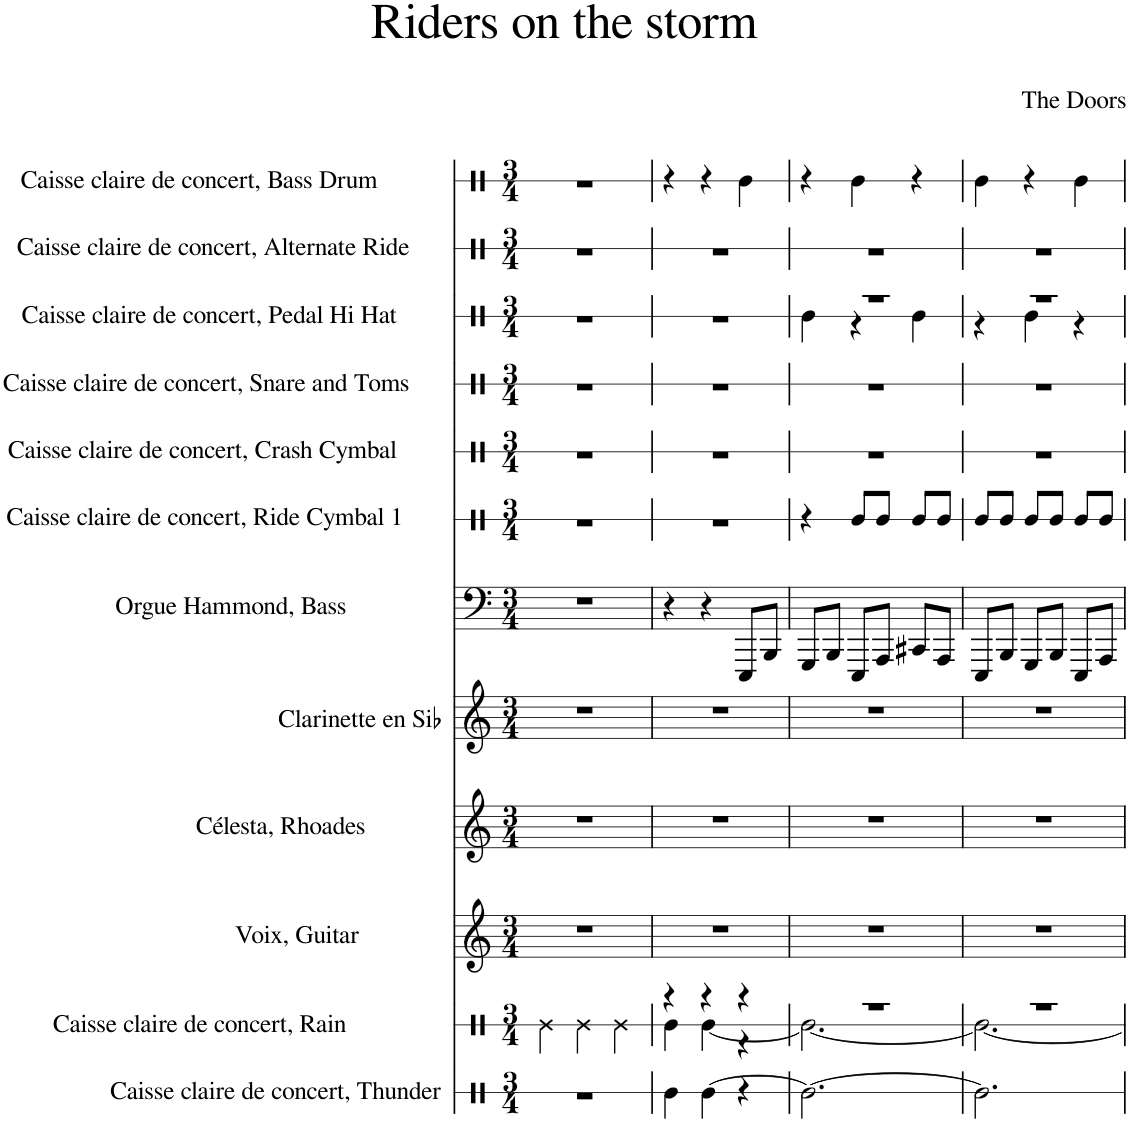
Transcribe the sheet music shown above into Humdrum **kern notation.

**kern	**kern	**kern	**kern	**kern	**kern	**kern	**kern	**kern	**kern	**kern	**kern
*part12	*part11	*part10	*part9	*part8	*part7	*part6	*part5	*part4	*part3	*part2	*part1
*staff12	*staff11	*staff10	*staff9	*staff8	*staff7	*staff6	*staff5	*staff4	*staff3	*staff2	*staff1
*I"Caisse claire de concert, Thunder	*I"Caisse claire de concert, Rain	*I"Voix, Guitar	*I"Célesta, Rhoades	*I"Clarinette en Sib	*I"Orgue Hammond, Bass	*I"Caisse claire de concert, Ride Cymbal 1	*I"Caisse claire de concert, Crash Cymbal	*I"Caisse claire de concert, Snare and Toms	*I"Caisse claire de concert, Pedal Hi Hat	*I"Caisse claire de concert, Alternate Ride	*I"Caisse claire de concert, Bass Drum
*I'CC con.	*I'CC con.	*I'Vx.	*I'Cél.	*I'Clar. Sib	*I'Org. Hm.	*I'CC con.	*I'CC con.	*I'CC con.	*I'CC con.	*I'CC con.	*I'CC con.
*stria1	*stria1	*	*	*	*	*stria1	*stria1	*stria1	*stria1	*stria1	*stria1
*clefX	*clefX	*clefG2	*clefG2	*clefG2	*clefF4	*clefX	*clefX	*clefX	*clefX	*clefX	*clefX
*	*	*	*Trd-7c-12	*Trd1c2	*	*	*	*	*	*	*
*k[]	*k[]	*k[]	*k[]	*k[]	*k[]	*k[]	*k[]	*k[]	*k[]	*k[]	*k[]
*M3/4	*M3/4	*M3/4	*M3/4	*M3/4	*M3/4	*M3/4	*M3/4	*M3/4	*M3/4	*M3/4	*M3/4
=1	=1	=1	=1	=1	=1	=1	=1	=1	=1	=1	=1
2.r	4Re\	2.r	2.r	2.r	2.r	2.r	2.r	2.r	2.r	2.r	2.r
.	4Re\	.	.	.	.	.	.	.	.	.	.
.	4Re\	.	.	.	.	.	.	.	.	.	.
=2	=2	=2	=2	=2	=2	=2	=2	=2	=2	=2	=2
*	*^	*	*	*	*	*	*	*	*	*	*
4Re\	4r	4Re\	2.r	2.r	2.r	4r	2.r	2.r	2.r	2.r	2.r	4r
[4Re\	4r	[4Re\	.	.	.	4r	.	.	.	.	.	4r
4r	4r	4r	.	.	.	8EEE/L	.	.	.	.	.	4Re\
.	.	.	.	.	.	8BBB/J	.	.	.	.	.	.
=3	=3	=3	=3	=3	=3	=3	=3	=3	=3	=3	=3	=3
*	*	*	*	*	*	*	*	*	*	*^	*	*
2.Re\_	2.r	2.Re\_	2.r	2.r	2.r	8GGG/L	4r	2.r	2.r	2.r	4Re\	2.r	4r
.	.	.	.	.	.	8BBB/J	.	.	.	.	.	.	.
.	.	.	.	.	.	8EEE/L	8Re/L	.	.	.	4r	.	4Re\
.	.	.	.	.	.	8AAA/J	8Re/J	.	.	.	.	.	.
.	.	.	.	.	.	8CC#X/L	8Re/L	.	.	.	4Re\	.	4r
.	.	.	.	.	.	8AAA/J	8Re/J	.	.	.	.	.	.
=4	=4	=4	=4	=4	=4	=4	=4	=4	=4	=4	=4	=4	=4
2.Re\]	2.r	2.Re\_	2.r	2.r	2.r	8EEE/L	8Re/L	2.r	2.r	2.r	4r	2.r	4Re\
.	.	.	.	.	.	8BBB/J	8Re/J	.	.	.	.	.	.
.	.	.	.	.	.	8GGG/L	8Re/L	.	.	.	4Re\	.	4r
.	.	.	.	.	.	8BBB/J	8Re/J	.	.	.	.	.	.
.	.	.	.	.	.	8EEE/L	8Re/L	.	.	.	4r	.	4Re\
.	.	.	.	.	.	8AAA/J	8Re/J	.	.	.	.	.	.
*	*v	*v	*	*	*	*	*	*	*	*v	*v	*	*
=	=	=	=	=	=	=	=	=	=	=	=
*-	*-	*-	*-	*-	*-	*-	*-	*-	*-	*-	*-
